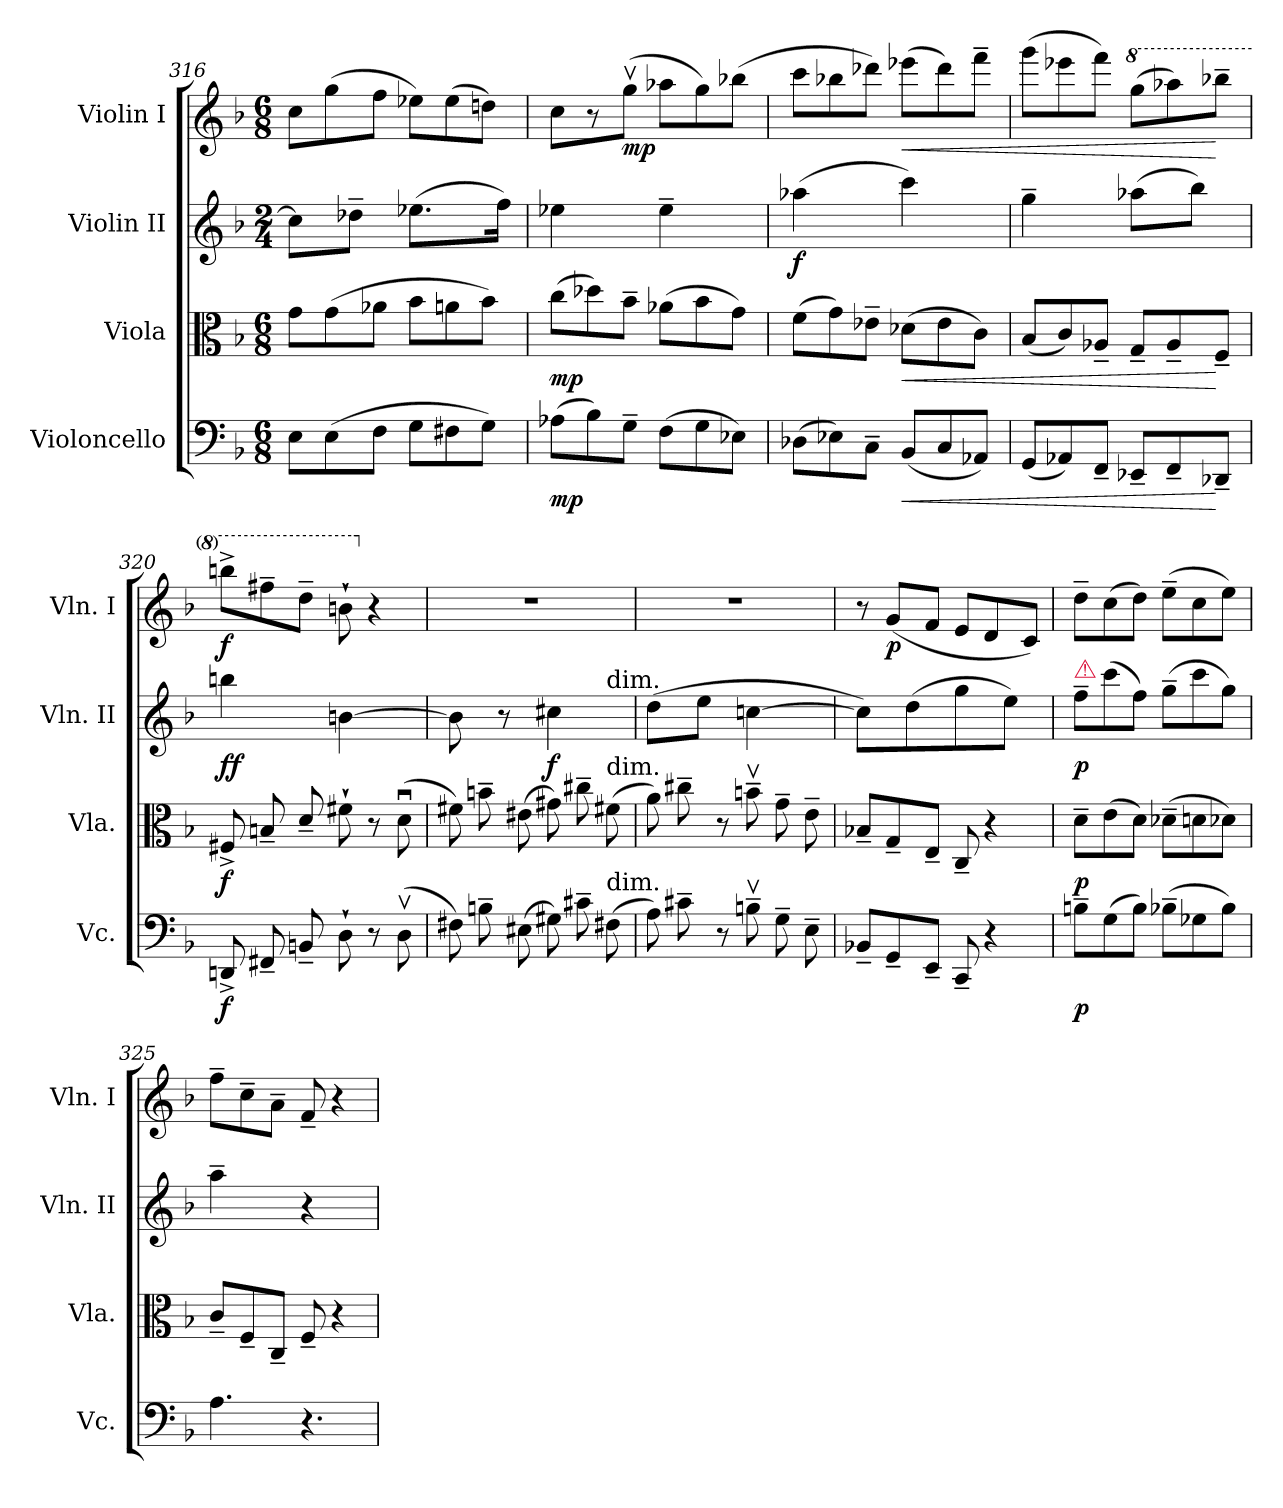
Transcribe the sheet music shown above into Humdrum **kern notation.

**kern	**dynam	**kern	**dynam	**kern	**dynam	**kern	**dynam
*part4	*part4	*part3	*part3	*part2	*part2	*part1	*part1
*staff4	*staff4	*staff3	*staff3	*staff2	*staff2	*staff1	*staff1
*I"Violoncello	*	*I"Viola	*	*I"Violin II	*	*I"Violin I	*
*I'Vc.	*	*I'Vla.	*	*I'Vln. II	*	*I'Vln. I	*
*clefF4	*	*clefC3	*	*clefG2	*	*clefG2	*
*k[b-]	*	*k[b-]	*	*k[b-]	*	*k[b-]	*
*F:	*	*F:	*	*F:	*	*F:	*
*M6/8	*	*M6/8	*	*M2/4	*	*M6/8	*
*	*	*	*	*Xtuplet	*	*	*
=316	=316	=316	=316	=316	=316	=316	=316
8EL	.	8gL	.	16%3ccL]	.	8ccL	.
(8E	.	(8g	.	.	.	(8gg	.
.	.	.	.	16%3dd-X~J	.	.	.
8FJ	.	8a-XJ	.	.	.	8ffJ	.
8GL	.	8b-L	.	(16%3.ee-XL	.	8ee-XL)	.
8F#X	.	8an	.	.	.	(8ee-	.
8GJ)	.	8b-J)	.	.	.	8ddnJ)	.
.	.	.	.	32%3ffJk)	.	.	.
=317	=317	=317	=317	=317	=317	=317	=317
(8A-XL	mp	(8ccL	mp	8%3ee-X	.	8ccL	.
8B-)	.	8dd-X)	.	.	.	8r	.
8G~J	.	8b-~J	.	.	.	(8ggvJ	mp
(8FL	.	(8a-XL	.	8%3ee-~	.	8aa-XL	.
8G	.	8b-	.	.	.	8gg)	.
8E-XJ)	.	8gJ)	.	.	.	(8bb-XJ	.
=318	=318	=318	=318	=318	=318	=318	=318
(8D-XL	.	(8fL	.	(8%3aa-X	f	8cccL	.
8E-X)	.	8g)	.	.	.	8bb-X	.
8C~J	.	8e-X~J	.	.	.	8ddd-XJ)	.
!	!LO:HP:b	!	!LO:HP:b	!	!	!	!LO:HP:b
(8BB-L	<	(8d-XL	<	8%3ccc)	.	(8eee-XL	<
8C	.	8e-	.	.	.	8ddd-)	.
8AA-XJ)	.	8cJ)	.	.	.	8fff~J	.
=319	=319	=319	=319	=319	=319	=319	=319
(8GGL	.	(8B-L	.	8%3gg~	.	(8gggL	.
8AA-X)	.	8c)	.	.	.	8eee-X	.
8FF~J	.	8A-X~J	.	.	.	8fffJ)	.
*	*	*	*	*	*	*8va	*
8EE-X~L	.	8G~L	.	(16%3aa-XL	.	(8gggL	.
8FF~	.	8A-~	.	.	.	8aaa-X)	.
.	.	.	.	16%3bb-J)	.	.	.
8DD-X~J	[	8F~J	[	.	.	8bbb-X~J	[
=320	=320	=320	=320	=320	=320	=320	=320
8DDn^	f	8F#X^	f	8%3bbn	ff	8bbbn^L	f
8FF#X~	.	8Bn~	.	.	.	8fff#X~	.
8BBn~	.	8d~/	.	.	.	8ddd~J	.
8D`	.	8f#X`	.	[8%3bn	.	8bbn`	.
*	*	*	*	*	*	*X8va	*
8r	.	8r	.	.	.	4r	.
(8Dv	.	(8du	.	.	.	.	.
=321	=321	=321	=321	=321	=321	=321	=321
*	*	*	*	*^	*	*	*
8F#X)	.	8f#X)	.	16%3b]	2ryy	.	4%3r	.
8Bn~	.	8bn~	.	.	.	.	.	.
.	.	.	.	16%3r	.	.	.	.
(8E#X	.	(8e#X	.	.	.	.	.	.
8G#X)	.	8g#X)	.	8%3cc#X	.	f	.	.
8c#X~	.	8cc#X~	.	.	8ryy	.	.	.
!	!	!	!	!	!LO:TX:t=dim.	!	!	!
!	!	!LO:TX:t=dim.	!	!	!	!	!	!
!LO:TX:t=dim.	!	!	!	!	!	!	!	!
(8F#X	.	(8f#X	.	.	8ryy	.	.	.
*	*	*	*	*v	*v	*	*	*
=322	=322	=322	=322	=322	=322	=322	=322
8A)	.	8a)	.	(16%3ddL	.	4%3r	.
8c#X~	.	8cc#X~	.	.	.	.	.
.	.	.	.	16%3eeJ	.	.	.
8r	.	8r	.	.	.	.	.
8Bn~v	.	8bn~v	.	[8%3ccn	.	.	.
8G~	.	8g~	.	.	.	.	.
8E~	.	8e~	.	.	.	.	.
=323	=323	=323	=323	=323	=323	=323	=323
8BB-X~L	.	8B-X~L	.	16%3ccL])	.	8r	.
8GG~	.	8G~	.	.	.	(8gL	p
.	.	.	.	(16%3dd	.	.	.
8EE~J	.	8E~J	.	.	.	8fJ	.
8CC~	.	8C~	.	16%3gg	.	8eL	.
4r	.	4r	.	.	.	8d	.
.	.	.	.	16%3eeJ)	.	.	.
.	.	.	.	.	.	8cJ)	.
=324	=324	=324	=324	=324	=324	=324	=324
!	!	!	!	!LO:TX:a:color=crimson:t=⚠	!	!	!
8Bn~L	p	8d~L	p	8ff~L	p	8dd~L	.
(8G	.	(8e	.	(8ccc	.	(8cc	.
8BJ)	.	8dJ)	.	8ffJ)	.	8ddJ)	.
(8B-X~L	.	(8d-X~L	.	(8gg~L	.	(8ee~L	.
8G-X	.	8dn	.	8ccc	.	8cc	.
8B-J)	.	8d-XJ)	.	8ggJ)	.	8eeJ)	.
=325	=325	=325	=325	=325	=325	=325	=325
4.A	.	8c~L	.	8%3aa~	.	8ff~L	.
.	.	8F~	.	.	.	8cc~	.
.	.	8C~J	.	.	.	8a~J	.
4.r	.	8F~	.	8%3r	.	8f~	.
.	.	4r	.	.	.	4r	.
=	=	=	=	=	=	=	=
*-	*-	*-	*-	*-	*-	*-	*-
